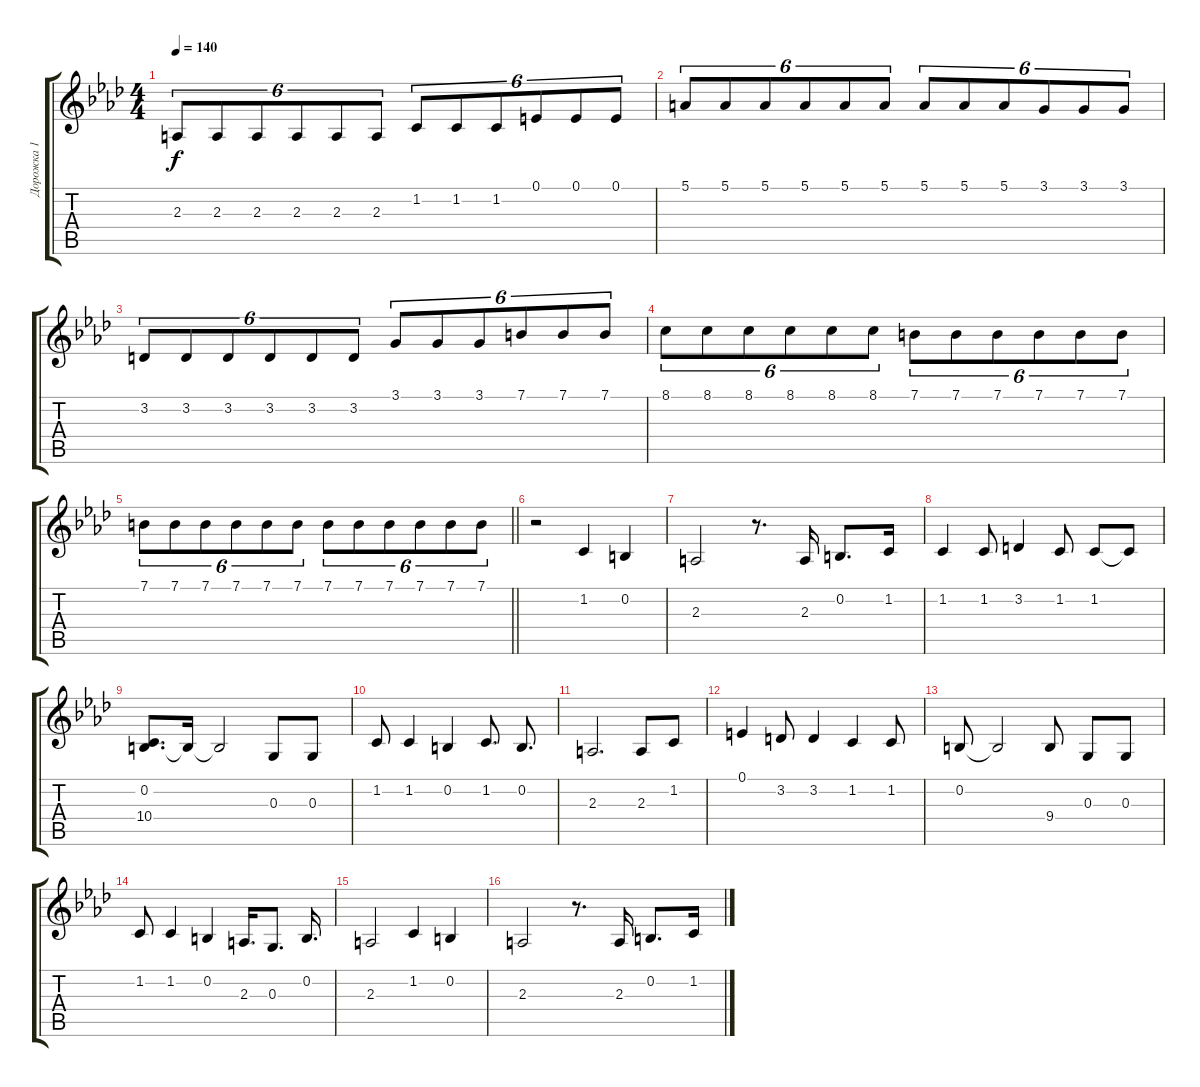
\track ("Дорожка 1" "Дорожка 1") {instrument electricpiano1}
\staff {score tabs}
\tuning (E4 B3 G3 D3 A2 E2) {hide}
\ts (4 4)
\tempo 140
\clef g2
\ks ab
2.3.8{tu (6 4) dy f} 2.3.8{tu (6 4)} 2.3.8{tu (6 4)} 2.3.8{tu (6 4)} 2.3.8{tu (6 4)} 2.3.8{tu (6 4)} 1.2.8{tu (6 4)} 1.2.8{tu (6 4)} 1.2.8{tu (6 4)} 0.1.8{tu (6 4)} 0.1.8{tu (6 4)} 0.1.8{tu (6 4)} |
5.1.8{tu (6 4)} 5.1.8{tu (6 4)} 5.1.8{tu (6 4)} 5.1.8{tu (6 4)} 5.1.8{tu (6 4)} 5.1.8{tu (6 4)} 5.1.8{tu (6 4)} 5.1.8{tu (6 4)} 5.1.8{tu (6 4)} 3.1.8{tu (6 4)} 3.1.8{tu (6 4)} 3.1.8{tu (6 4)} |
3.2.8{tu (6 4)} 3.2.8{tu (6 4)} 3.2.8{tu (6 4)} 3.2.8{tu (6 4)} 3.2.8{tu (6 4)} 3.2.8{tu (6 4)} 3.1.8{tu (6 4)} 3.1.8{tu (6 4)} 3.1.8{tu (6 4)} 7.1.8{tu (6 4)} 7.1.8{tu (6 4)} 7.1.8{tu (6 4)} |
8.1.8{tu (6 4)} 8.1.8{tu (6 4)} 8.1.8{tu (6 4)} 8.1.8{tu (6 4)} 8.1.8{tu (6 4)} 8.1.8{tu (6 4)} 7.1.8{tu (6 4)} 7.1.8{tu (6 4)} 7.1.8{tu (6 4)} 7.1.8{tu (6 4)} 7.1.8{tu (6 4)} 7.1.8{tu (6 4)} |
\barLineRight lightlight
7.1.8{tu (6 4)} 7.1.8{tu (6 4)} 7.1.8{tu (6 4)} 7.1.8{tu (6 4)} 7.1.8{tu (6 4)} 7.1.8{tu (6 4)} 7.1.8{tu (6 4)} 7.1.8{tu (6 4)} 7.1.8{tu (6 4)} 7.1.8{tu (6 4)} 7.1.8{tu (6 4)} 7.1.8{tu (6 4)} |
r.2 1.2.4 0.2.4 |
2.3.2 r.8{d} 2.3.16 0.2.8{d} 1.2.16 |
1.2.4 1.2.8 3.2.4 1.2.8 1.2.8 1.2{t}.8 |
(0.2 10.4).8{d} 0.2{t}.16 0.2{t}.2 0.3.8 0.3.8 |
1.2.8 1.2.4 0.2.4 1.2.8{d} 0.2.8{d} |
2.3.2{d} 2.3.8 1.2.8 |
0.1.4 3.2.8 3.2.4 1.2.4 1.2.8 |
0.2.8 0.2{t}.2 9.4.8 0.3.8 0.3.8 |
1.2.8 1.2.4 0.2.4 2.3.16{d} 0.3.8{d} 0.2.16{d} |
2.3.2 1.2.4 0.2.4 |
2.3.2 r.8{d} 2.3.16 0.2.8{d} 1.2.16
